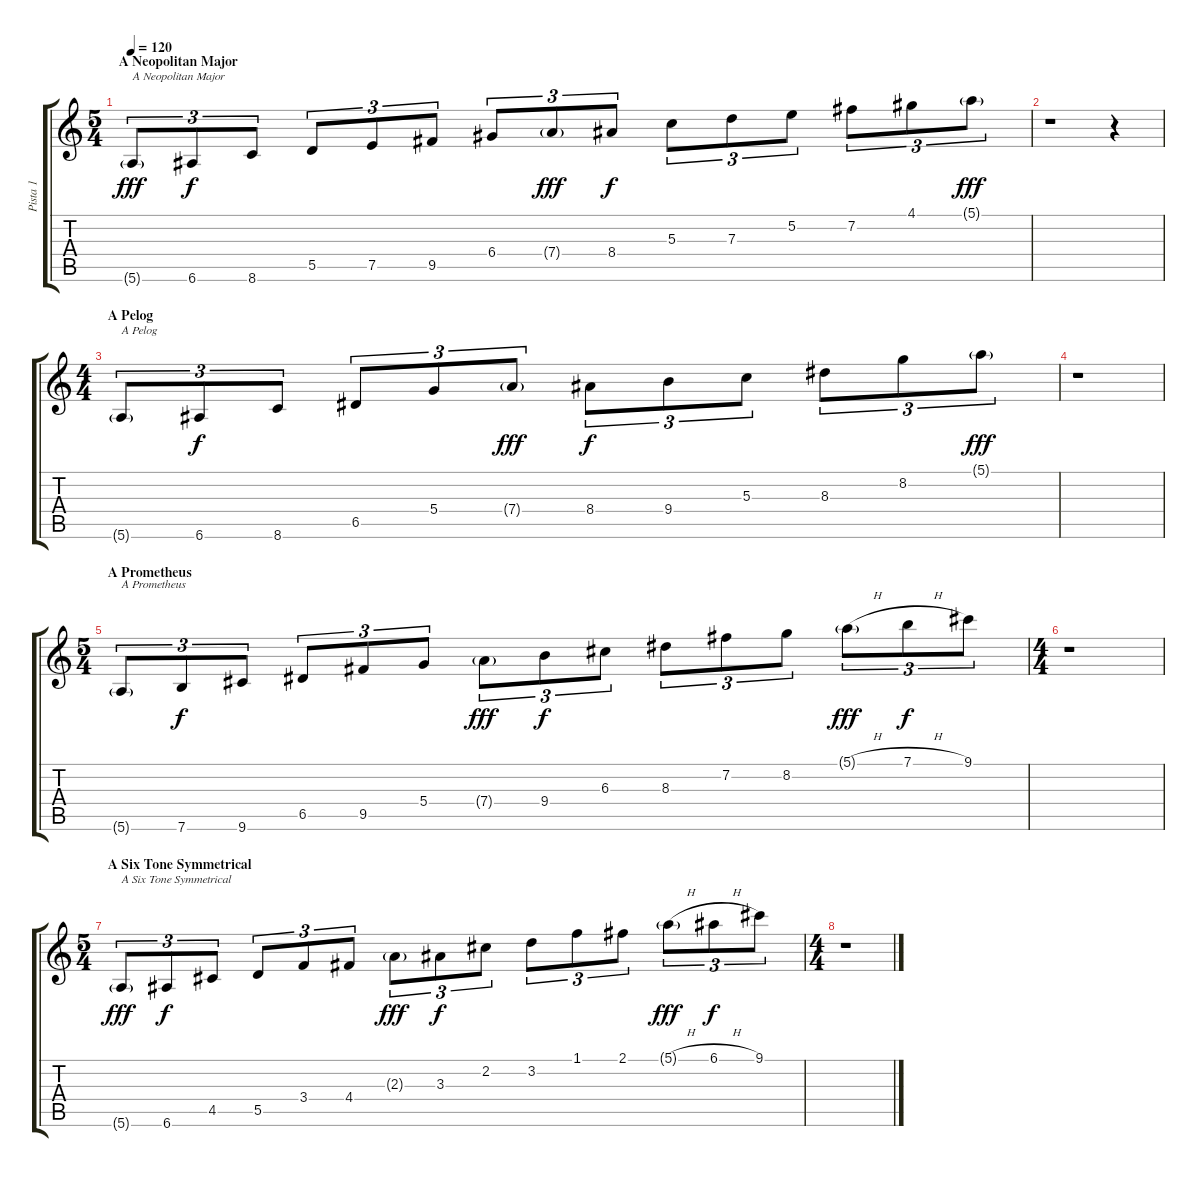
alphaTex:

\track ("Pista 1" "Pista 1") {instrument electricguitarjazz}
\staff {score tabs}
\tuning (E4 B3 G3 D3 A2 E2) {hide}
\ts (5 4)
\section ("" "A Neopolitan Major")
\tempo 120
\clef g2
\ks c
5.6{g}.8{tu (3 2) txt "A Neopolitan Major" dy fff} 6.6.8{tu (3 2) dy f} 8.6.8{tu (3 2)} 5.5.8{tu (3 2)} 7.5.8{tu (3 2)} 9.5.8{tu (3 2)} 6.4.8{tu (3 2)} 7.4{g}.8{tu (3 2) dy fff} 8.4.8{tu (3 2) dy f} 5.3.8{tu (3 2)} 7.3.8{tu (3 2)} 5.2.8{tu (3 2)} 7.2.8{tu (3 2)} 4.1.8{tu (3 2)} 5.1{g}.8{tu (3 2) dy fff} |
r.1 r.4 |
\ts (4 4)
\section ("" "A Pelog")
5.6{g}.8{tu (3 2) txt "A Pelog"} 6.6.8{tu (3 2) dy f} 8.6.8{tu (3 2)} 6.5.8{tu (3 2)} 5.4.8{tu (3 2)} 7.4{g}.8{tu (3 2) dy fff} 8.4.8{tu (3 2) dy f} 9.4.8{tu (3 2)} 5.3.8{tu (3 2)} 8.3.8{tu (3 2)} 8.2.8{tu (3 2)} 5.1{g}.8{tu (3 2) dy fff} |
r.1 |
\ts (5 4)
\section ("" "A Prometheus")
5.6{g}.8{tu (3 2) txt "A Prometheus"} 7.6.8{tu (3 2) dy f} 9.6.8{tu (3 2)} 6.5.8{tu (3 2)} 9.5.8{tu (3 2)} 5.4.8{tu (3 2)} 7.4{g}.8{tu (3 2) dy fff} 9.4.8{tu (3 2) dy f} 6.3.8{tu (3 2)} 8.3.8{tu (3 2)} 7.2.8{tu (3 2)} 8.2.8{tu (3 2)} 5.1{h g}.8{tu (3 2) dy fff} 7.1{h}.8{tu (3 2) dy f} 9.1.8{tu (3 2)} |
\ts (4 4)
r.1 |
\ts (5 4)
\section ("" "A Six Tone Symmetrical")
5.6{g}.8{tu (3 2) txt "A Six Tone Symmetrical" dy fff} 6.6.8{tu (3 2) dy f} 4.5.8{tu (3 2)} 5.5.8{tu (3 2)} 3.4.8{tu (3 2)} 4.4.8{tu (3 2)} 2.3{g}.8{tu (3 2) dy fff} 3.3.8{tu (3 2) dy f} 2.2.8{tu (3 2)} 3.2.8{tu (3 2)} 1.1.8{tu (3 2)} 2.1.8{tu (3 2)} 5.1{h g}.8{tu (3 2) dy fff} 6.1{h}.8{tu (3 2) dy f} 9.1.8{tu (3 2)} |
\ts (4 4)
r.1
